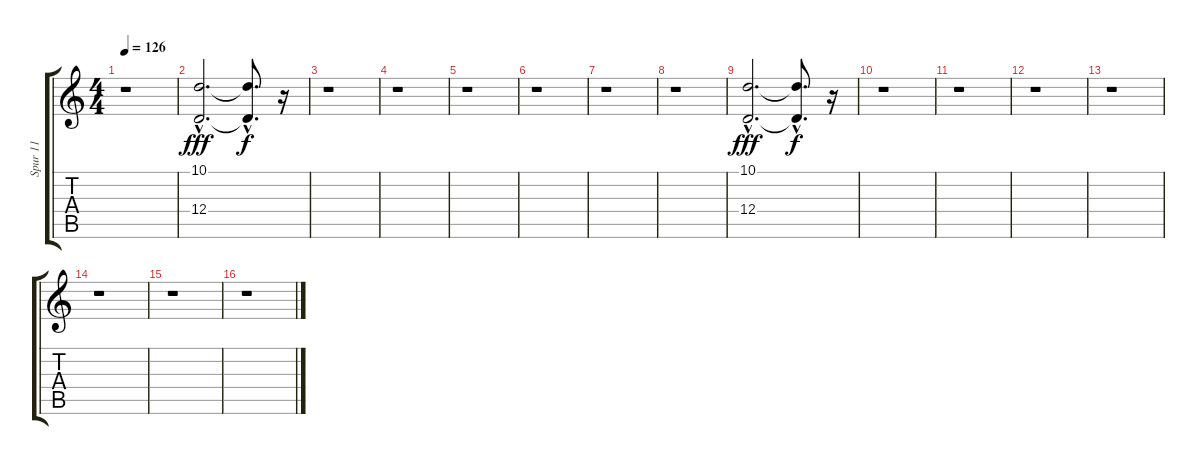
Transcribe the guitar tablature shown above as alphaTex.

\track ("Spur 11" "Spur 11") {instrument orchestrahit}
\staff {score tabs}
\tuning (E4 B3 G3 D3 A2 E2) {hide}
\ts (4 4)
\tempo 126
\clef g2
\ks c
r.1{dy fff instrument orchestrahit} |
(10.1{hac} 12.4{hac}).2{d} (10.1{hac t} 12.4{hac t}).8{d dy f} r.16 |
r.1 |
r.1 |
r.1 |
r.1 |
r.1 |
r.1 |
(10.1{hac} 12.4{hac}).2{d dy fff} (10.1{hac t} 12.4{hac t}).8{d dy f} r.16 |
r.1 |
r.1 |
r.1 |
r.1 |
r.1 |
r.1 |
r.1
